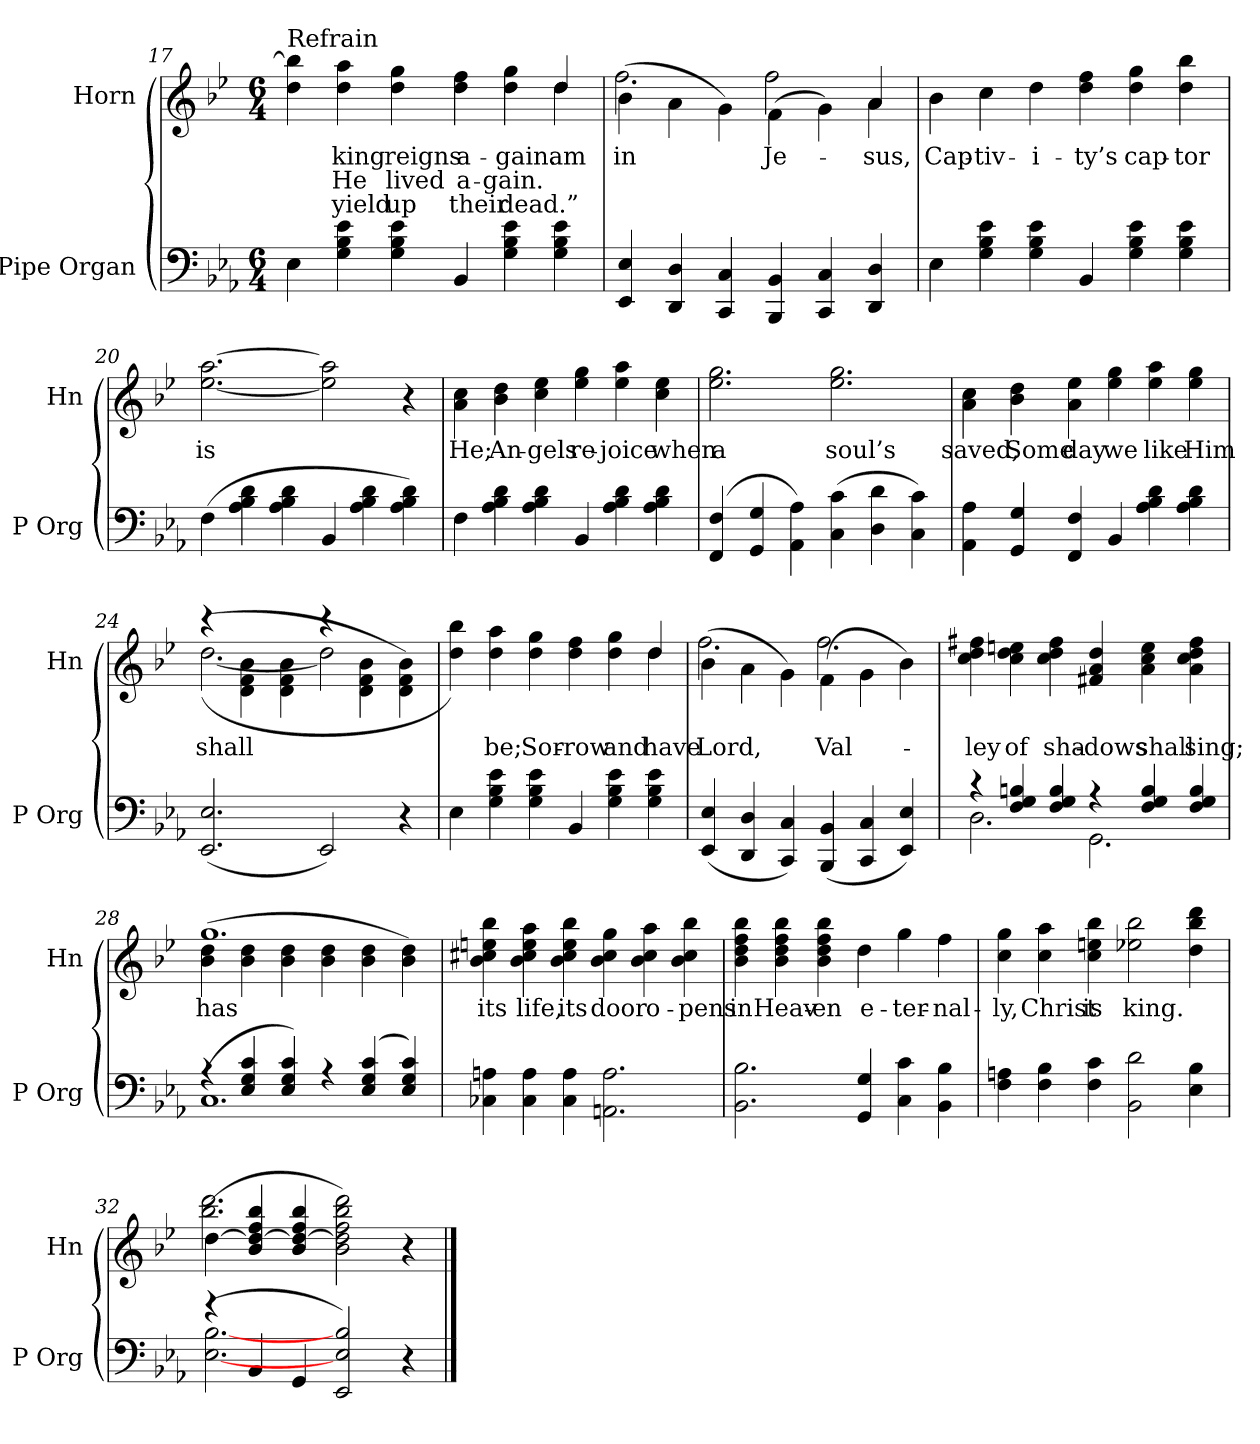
**kern	**kern	**text	**text	**text
*part2	*part1	*part1	*part1	*part1
*staff2	*staff1	*staff1	*staff1	*staff1
*I"Pipe Organ	*I"Horn	*	*	*
*I'P Org	*I'Hn	*	*	*
*clefF4	*clefG2	*	*	*
*	*ITrd4c7	*	*	*
*k[b-e-a-]	*k[b-e-a-]	*	*	*
*E-:	*E-:	*	*	*
*M6/4	*M6/4	*	*	*
=17	=17	=17	=17	=17
*	*^	*	*	*
!	!LO:TX:t=Refrain	!	!	!	!
4E-	4g 4ee-]	4ryy	.	.	.
*	*v	*v	*	*	*
4G 4B- 4e-	4g 4dd	king	He	yield
4G 4B- 4e-	4g 4cc	reigns	lived	up
4BB-	4g 4b-	a-	a-	their
4G 4B- 4e-	4g 4cc	-gain.	-gain.	dead.”
*	*^	*	*	*
4G 4B- 4e-	4g/	4g	am	.	.
=18	=18	=18	=18	=18	=18
4EE- 4E-	(4e-\	2.b-	in	.	.
4DD 4D	4d\	.	.	.	.
4CC 4C	4c\)	.	.	.	.
4BBB- 4BB-	(4B-\	2b-	Je-	.	.
4CC 4C	4c\)	.	.	.	.
4DD 4D	4d/	4d	-sus,	.	.
*	*v	*v	*	*	*
=19	=19	=19	=19	=19
4E-	4e-	Cap-	.	.
4G 4B- 4e-	4f	-tiv-	.	.
4G 4B- 4e-	4g	-i-	.	.
4BB-	4g 4b-	-ty’s	.	.
4G 4B- 4e-	4g 4cc	cap-	.	.
4G 4B- 4e-	4g 4ee-	-tor	.	.
=20	=20	=20	=20	=20
(4F	[2.a- [2.dd	is	.	.
4A- 4B- 4d	.	.	.	.
4A- 4B- 4d	.	.	.	.
4BB-	2a-] 2dd]	.	.	.
4A- 4B- 4d	.	.	.	.
4A- 4B- 4d)	4r	.	.	.
=21	=21	=21	=21	=21
4F	4d 4f	He;	.	.
4A- 4B- 4d	4e- 4g	An-	.	.
4A- 4B- 4d	4f 4a-	-gels	.	.
4BB-	4a- 4cc	re-	.	.
4A- 4B- 4d	4a- 4dd	-joice	.	.
4A- 4B- 4d	4f 4a-	when	.	.
=22	=22	=22	=22	=22
(4FF 4F	2.a- 2.cc	a	.	.
4GG 4G	.	.	.	.
4AA- 4A-)	.	.	.	.
(4C 4c	2.a- 2.cc	soul’s	.	.
4D 4d	.	.	.	.
4C 4c)	.	.	.	.
=23	=23	=23	=23	=23
4AA- 4A-	4d 4f	saved,	.	.
4GG 4G	4e- 4g	Some	.	.
4FF 4F	4d 4a-	day	.	.
4BB-	4a- 4cc	we	.	.
4A- 4B- 4d	4a- 4dd	like	.	.
4A- 4B- 4d	4a- 4cc	Him	.	.
=24	=24	=24	=24	=24
*	*^	*	*	*
(2.EE- 2.E-	(4r	([2.g	shall	.	.
.	4G\ 4B-\ 4e-\	.	.	.	.
.	4G\ 4B-\ 4e-\	.	.	.	.
2EE-)	4r	2g]	.	.	.
.	4G\ 4B-\ 4e-\	.	.	.	.
4r	4G\ 4B-\ 4e-\)	4ryy	.	.	.
=25	=25	=25	=25	=25	=25
4E-	4g 4ee-)	4ryy	.	.	.
*	*v	*v	*	*	*
4G 4B- 4e-	4g 4dd	be;	.	.
4G 4B- 4e-	4g 4cc	Sor-	.	.
4BB-	4g 4b-	-row	.	.
4G 4B- 4e-	4g 4cc	and	.	.
*	*^	*	*	*
4G 4B- 4e-	4g/	4g	have	.	.
=26	=26	=26	=26	=26	=26
(4EE- 4E-	(4e-\	2.b-	Lord,	.	.
4DD 4D	4d\	.	.	.	.
4CC 4C)	4c\)	.	.	.	.
(4BBB- 4BB-	(4B-\	2.b-	Val-	.	.
4CC 4C	4c\	.	.	.	.
4EE- 4E-)	4e-\)	.	.	.	.
*	*v	*v	*	*	*
=27	=27	=27	=27	=27
*^	*	*	*	*
4r	2.D	4f 4g 4bn	-ley	.	.
4F/ 4G/ 4Bn/	.	4f 4g 4an	of	.	.
4F/ 4G/ 4B/	.	4f 4g 4b	sha-	.	.
4r	2.GG	4Bn 4d 4g	-dows	.	.
4F/ 4G/ 4B/	.	4d 4f 4a	shall	.	.
4F/ 4G/ 4B/	.	4d 4f 4g 4b	sing;	.	.
=28	=28	=28	=28	=28	=28
*	*	*^	*	*	*
(4r	1.C	(4e-\ 4g\	1.cc	has	.	.
4E-/ 4G/ 4c/	.	4e-\ 4g\	.	.	.	.
4E-/ 4G/ 4c/)	.	4e-\ 4g\	.	.	.	.
4r	.	4e-\ 4g\	.	.	.	.
(4E-/ 4G/ 4c/	.	4e-\ 4g\	.	.	.	.
4E-/ 4G/ 4c/)	.	4e-\ 4g\)	.	.	.	.
*v	*v	*	*	*	*	*
*	*v	*v	*	*	*
=29	=29	=29	=29	=29
4C-X 4An	4e- 4f#X 4an 4ee-	its	.	.
4C- 4A	4e- 4f# 4a 4dd	life,	.	.
4C- 4A	4e- 4f# 4a 4ee-	its	.	.
2.AAn 2.A	4e- 4f# 4cc	door	.	.
.	4e- 4f# 4dd	o-	.	.
.	4e- 4f# 4ee-	-pens	.	.
=30	=30	=30	=30	=30
2.BB- 2.B-	4e- 4g 4b- 4ee-	in	.	.
.	4e- 4g 4b- 4ee-	Heav-	.	.
.	4e- 4g 4b- 4ee-	-en	.	.
4GG 4G	4g	e-	.	.
4C 4c	4cc	-ter-	.	.
4BB- 4B-	4b-	-nal-	.	.
=31	=31	=31	=31	=31
4F 4An	4f 4cc	-ly,	.	.
4F 4B-	4f 4dd	Christ	.	.
4F 4c	4f 4an 4ee-	is	.	.
2BB- 2d	2a-X 2ee-	king.	.	.
4E- 4B-	4g\ 4ee-\ 4gg\	.	.	.
=32	=32	=32	=32	=32
*^	*^	*	*	*
(4r	[2.E- [2.B-	([4g\	2.ee- 2.gg	.	.	.
4BB-/	.	4e-/ 4g/_ 4b-/ 4ee-/	.	.	.	.
4GG/	.	4e-/ 4g/_ 4b-/ 4ee-/	.	.	.	.
2EE- 2E- 2B-)	2.ryy	2e- 2g] 2b- 2ee- 2gg)	2.ryy	.	.	.
4r	.	4r	.	.	.	.
*v	*v	*	*	*	*	*
*	*v	*v	*	*	*
==	==	==	==	==
*-	*-	*-	*-	*-
